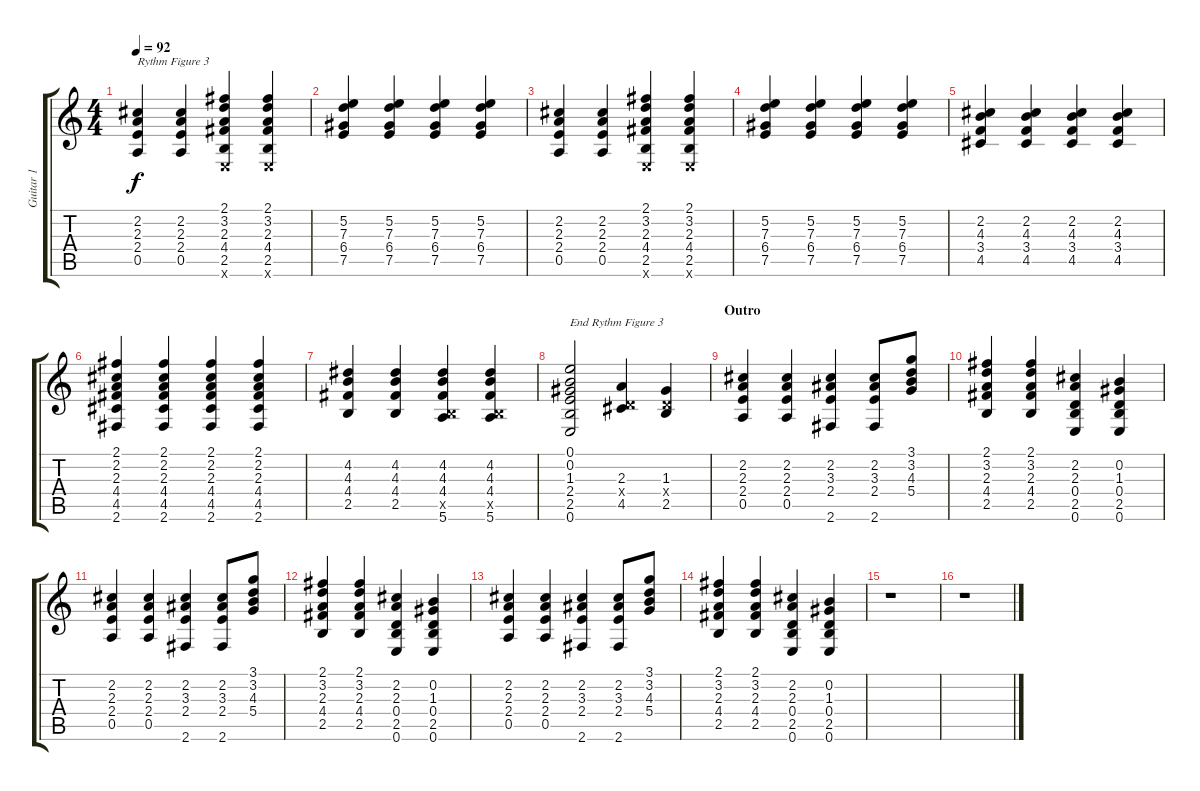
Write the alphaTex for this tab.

\track ("Guitar 1" "Guitar 1") {instrument acousticguitarnylon}
\staff {score tabs}
\tuning (E4 B3 G3 D3 A2 E2) {hide}
\ts (4 4)
\tempo 92
\clef g2
\ks c
(2.2 2.3 2.4 0.5).4{txt "Rythm Figure 3" dy f} (2.2 2.3 2.4 0.5).4 (2.1 3.2 2.3 4.4 2.5 0.6{x}).4 (2.1 3.2 2.3 4.4 2.5 0.6{x}).4 |
(5.2 7.3 6.4 7.5).4 (5.2 7.3 6.4 7.5).4 (5.2 7.3 6.4 7.5).4 (5.2 7.3 6.4 7.5).4 |
(2.2 2.3 2.4 0.5).4 (2.2 2.3 2.4 0.5).4 (2.1 3.2 2.3 4.4 2.5 0.6{x}).4 (2.1 3.2 2.3 4.4 2.5 0.6{x}).4 |
(5.2 7.3 6.4 7.5).4 (5.2 7.3 6.4 7.5).4 (5.2 7.3 6.4 7.5).4 (5.2 7.3 6.4 7.5).4 |
(2.2 4.3 3.4 4.5).4 (2.2 4.3 3.4 4.5).4 (2.2 4.3 3.4 4.5).4 (2.2 4.3 3.4 4.5).4 |
(2.1 2.2 2.3 4.4 4.5 2.6).4 (2.1 2.2 2.3 4.4 4.5 2.6).4 (2.1 2.2 2.3 4.4 4.5 2.6).4 (2.1 2.2 2.3 4.4 4.5 2.6).4 |
(4.2 4.3 4.4 2.5).4 (4.2 4.3 4.4 2.5).4 (4.2 4.3 4.4 2.5{x} 5.6).4 (4.2 4.3 4.4 2.5{x} 5.6).4 |
(0.1 0.2 1.3 2.4 2.5 0.6).2{txt "End Rythm Figure 3"} (2.3 0.4{x} 4.5).4 (1.3 0.4{x} 2.5).4 |
\section ("" "Outro")
(2.2 2.3 2.4 0.5).4 (2.2 2.3 2.4 0.5).4 (2.2 3.3 2.4 2.6).4 (2.2 3.3 2.4 2.6).8 (3.1 3.2 4.3 5.4).8 |
(2.1 3.2 2.3 4.4 2.5).4 (2.1 3.2 2.3 4.4 2.5).4 (2.2 2.3 0.4 2.5 0.6).4 (0.2 1.3 0.4 2.5 0.6).4 |
(2.2 2.3 2.4 0.5).4 (2.2 2.3 2.4 0.5).4 (2.2 3.3 2.4 2.6).4 (2.2 3.3 2.4 2.6).8 (3.1 3.2 4.3 5.4).8 |
(2.1 3.2 2.3 4.4 2.5).4 (2.1 3.2 2.3 4.4 2.5).4 (2.2 2.3 0.4 2.5 0.6).4 (0.2 1.3 0.4 2.5 0.6).4 |
(2.2 2.3 2.4 0.5).4 (2.2 2.3 2.4 0.5).4 (2.2 3.3 2.4 2.6).4 (2.2 3.3 2.4 2.6).8 (3.1 3.2 4.3 5.4).8 |
(2.1 3.2 2.3 4.4 2.5).4 (2.1 3.2 2.3 4.4 2.5).4 (2.2 2.3 0.4 2.5 0.6).4 (0.2 1.3 0.4 2.5 0.6).4 |
r.1 |
r.1
